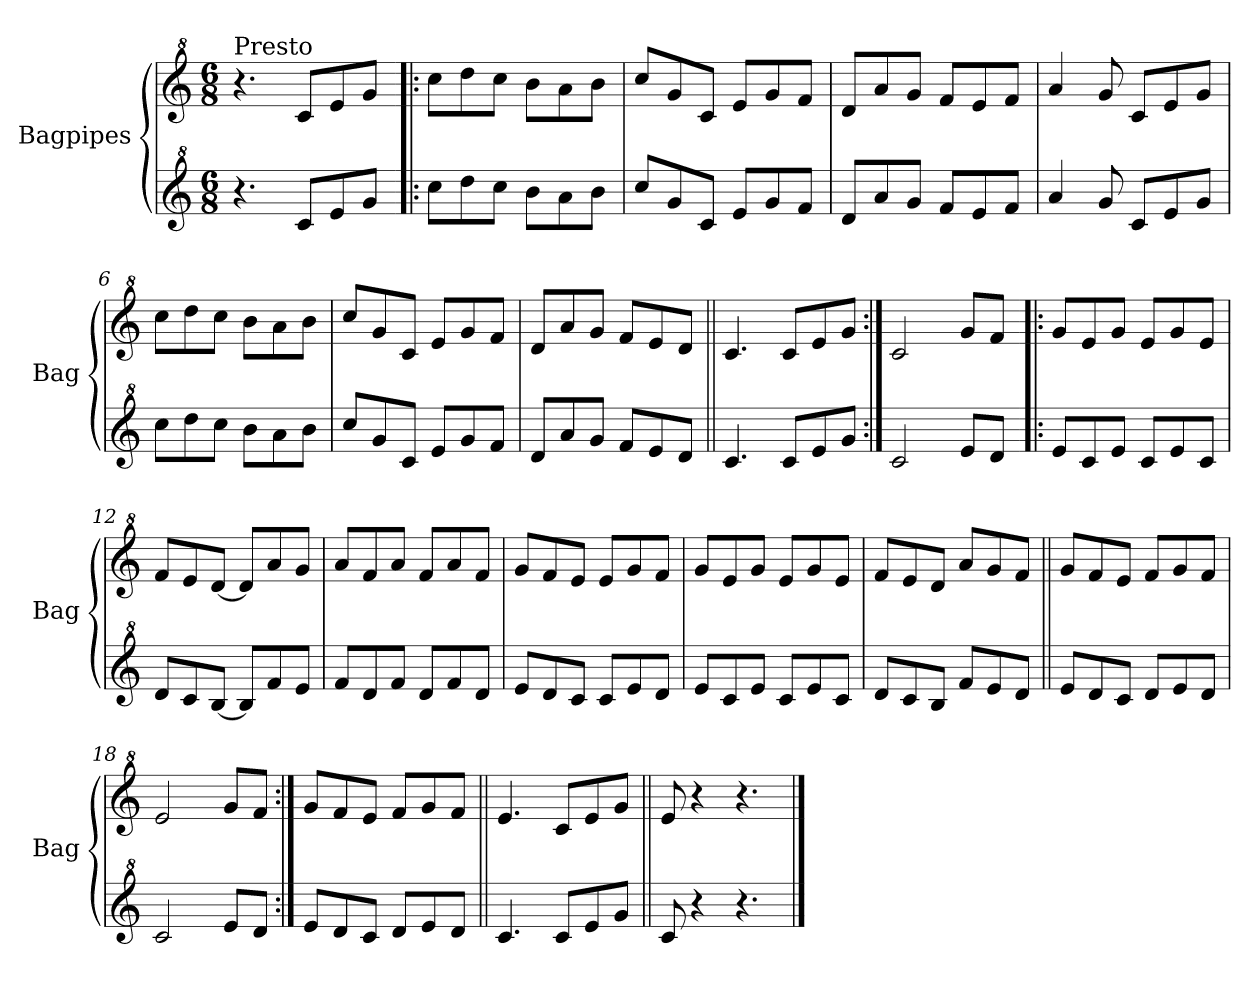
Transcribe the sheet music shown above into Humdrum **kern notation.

**kern	**kern
*part2	*part1
*staff2	*staff1
*I"Bagpipes	*I"Bagpipes
*I'Bag	*I'Bag
*clefG^2	*clefG^2
*k[]	*k[]
*C:	*C:
*M6/8	*M6/8
=1	=1
!	!LO:TX:a:t=Presto
4.r	4.r
8cc/L	8cc/L
8ee/	8ee/
8gg/J	8gg/J
=2!|:	=2!|:
8ccc\L	8ccc\L
8ddd\	8ddd\
8ccc\J	8ccc\J
8bb\L	8bb\L
8aa\	8aa\
8bb\J	8bb\J
=3	=3
8ccc/L	8ccc/L
8gg/	8gg/
8cc/J	8cc/J
8ee/L	8ee/L
8gg/	8gg/
8ff/J	8ff/J
=4	=4
8dd/L	8dd/L
8aa/	8aa/
8gg/J	8gg/J
8ff/L	8ff/L
8ee/	8ee/
8ff/J	8ff/J
=5	=5
4aa/	4aa/
8gg/	8gg/
8cc/L	8cc/L
8ee/	8ee/
8gg/J	8gg/J
=6	=6
8ccc\L	8ccc\L
8ddd\	8ddd\
8ccc\J	8ccc\J
8bb\L	8bb\L
8aa\	8aa\
8bb\J	8bb\J
=7	=7
8ccc/L	8ccc/L
8gg/	8gg/
8cc/J	8cc/J
8ee/L	8ee/L
8gg/	8gg/
8ff/J	8ff/J
!!LO:LB:g=z
=8	=8
8dd/L	8dd/L
8aa/	8aa/
8gg/J	8gg/J
8ff/L	8ff/L
8ee/	8ee/
8dd/J	8dd/J
=9||	=9||
4.cc/	4.cc/
8cc/L	8cc/L
8ee/	8ee/
8gg/J	8gg/J
=10:|!	=10:|!
2cc/	2cc/
8ee/L	8gg/L
8dd/J	8ff/J
=11!|:	=11!|:
8ee/L	8gg/L
8cc/	8ee/
8ee/J	8gg/J
8cc/L	8ee/L
8ee/	8gg/
8cc/J	8ee/J
=12	=12
8dd/L	8ff/L
8cc/	8ee/
[8b/J	[8dd/J
8b/L]	8dd/L]
8ff/	8aa/
8ee/J	8gg/J
=13	=13
8ff/L	8aa/L
8dd/	8ff/
8ff/J	8aa/J
8dd/L	8ff/L
8ff/	8aa/
8dd/J	8ff/J
=14	=14
8ee/L	8gg/L
8dd/	8ff/
8cc/J	8ee/J
8cc/L	8ee/L
8ee/	8gg/
8dd/J	8ff/J
=15	=15
8ee/L	8gg/L
8cc/	8ee/
8ee/J	8gg/J
8cc/L	8ee/L
8ee/	8gg/
8cc/J	8ee/J
!!LO:LB:g=z
=16	=16
8dd/L	8ff/L
8cc/	8ee/
8b/J	8dd/J
8ff/L	8aa/L
8ee/	8gg/
8dd/J	8ff/J
=17||	=17||
8ee/L	8gg/L
8dd/	8ff/
8cc/J	8ee/J
8dd/L	8ff/L
8ee/	8gg/
8dd/J	8ff/J
=18	=18
2cc/	2ee/
8ee/L	8gg/L
8dd/J	8ff/J
=19:|!	=19:|!
8ee/L	8gg/L
8dd/	8ff/
8cc/J	8ee/J
8dd/L	8ff/L
8ee/	8gg/
8dd/J	8ff/J
=20||	=20||
4.cc/	4.ee/
8cc/L	8cc/L
8ee/	8ee/
8gg/J	8gg/J
=21||	=21||
8cc/	8ee/
4r	4r
4.r	4.r
==	==
*-	*-
